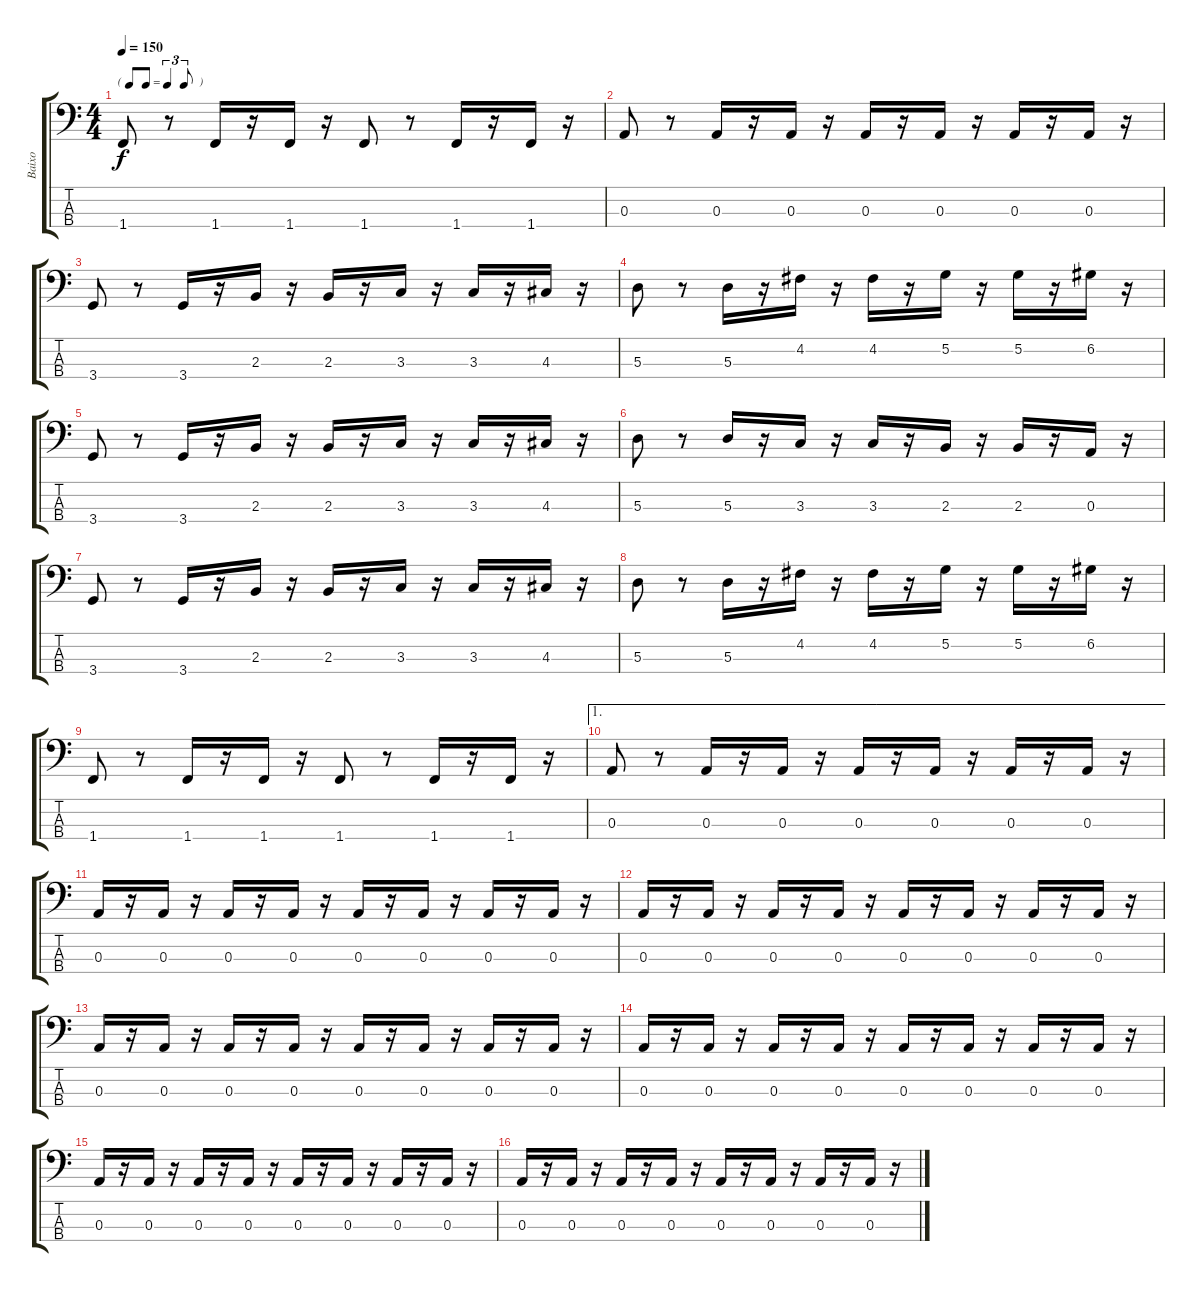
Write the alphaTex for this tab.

\track ("Baixo" "Baixo") {instrument electricbasspick}
\staff {score tabs}
\tuning (G2 D2 A1 E1) {hide}
\ts (4 4)
\tf triplet8th
\tempo 150
\clef f4
\ks c
1.4.8{dy f} r.8 1.4.16 r.16 1.4.16 r.16 1.4.8 r.8 1.4.16 r.16 1.4.16 r.16 |
0.3.8 r.8 0.3.16 r.16 0.3.16 r.16 0.3.16 r.16 0.3.16 r.16 0.3.16 r.16 0.3.16 r.16 |
3.4.8 r.8 3.4.16 r.16 2.3.16 r.16 2.3.16 r.16 3.3.16 r.16 3.3.16 r.16 4.3.16 r.16 |
5.3.8 r.8 5.3.16 r.16 4.2.16 r.16 4.2.16 r.16 5.2.16 r.16 5.2.16 r.16 6.2.16 r.16 |
3.4.8 r.8 3.4.16 r.16 2.3.16 r.16 2.3.16 r.16 3.3.16 r.16 3.3.16 r.16 4.3.16 r.16 |
5.3.8 r.8 5.3.16 r.16 3.3.16 r.16 3.3.16 r.16 2.3.16 r.16 2.3.16 r.16 0.3.16 r.16 |
3.4.8 r.8 3.4.16 r.16 2.3.16 r.16 2.3.16 r.16 3.3.16 r.16 3.3.16 r.16 4.3.16 r.16 |
5.3.8 r.8 5.3.16 r.16 4.2.16 r.16 4.2.16 r.16 5.2.16 r.16 5.2.16 r.16 6.2.16 r.16 |
1.4.8 r.8 1.4.16 r.16 1.4.16 r.16 1.4.8 r.8 1.4.16 r.16 1.4.16 r.16 |
\ae 1
0.3.8 r.8 0.3.16 r.16 0.3.16 r.16 0.3.16 r.16 0.3.16 r.16 0.3.16 r.16 0.3.16 r.16 |
0.3.16 r.16 0.3.16 r.16 0.3.16 r.16 0.3.16 r.16 0.3.16 r.16 0.3.16 r.16 0.3.16 r.16 0.3.16 r.16 |
0.3.16 r.16 0.3.16 r.16 0.3.16 r.16 0.3.16 r.16 0.3.16 r.16 0.3.16 r.16 0.3.16 r.16 0.3.16 r.16 |
0.3.16 r.16 0.3.16 r.16 0.3.16 r.16 0.3.16 r.16 0.3.16 r.16 0.3.16 r.16 0.3.16 r.16 0.3.16 r.16 |
0.3.16 r.16 0.3.16 r.16 0.3.16 r.16 0.3.16 r.16 0.3.16 r.16 0.3.16 r.16 0.3.16 r.16 0.3.16 r.16 |
0.3.16 r.16 0.3.16 r.16 0.3.16 r.16 0.3.16 r.16 0.3.16 r.16 0.3.16 r.16 0.3.16 r.16 0.3.16 r.16 |
0.3.16 r.16 0.3.16 r.16 0.3.16 r.16 0.3.16 r.16 0.3.16 r.16 0.3.16 r.16 0.3.16 r.16 0.3.16 r.16
